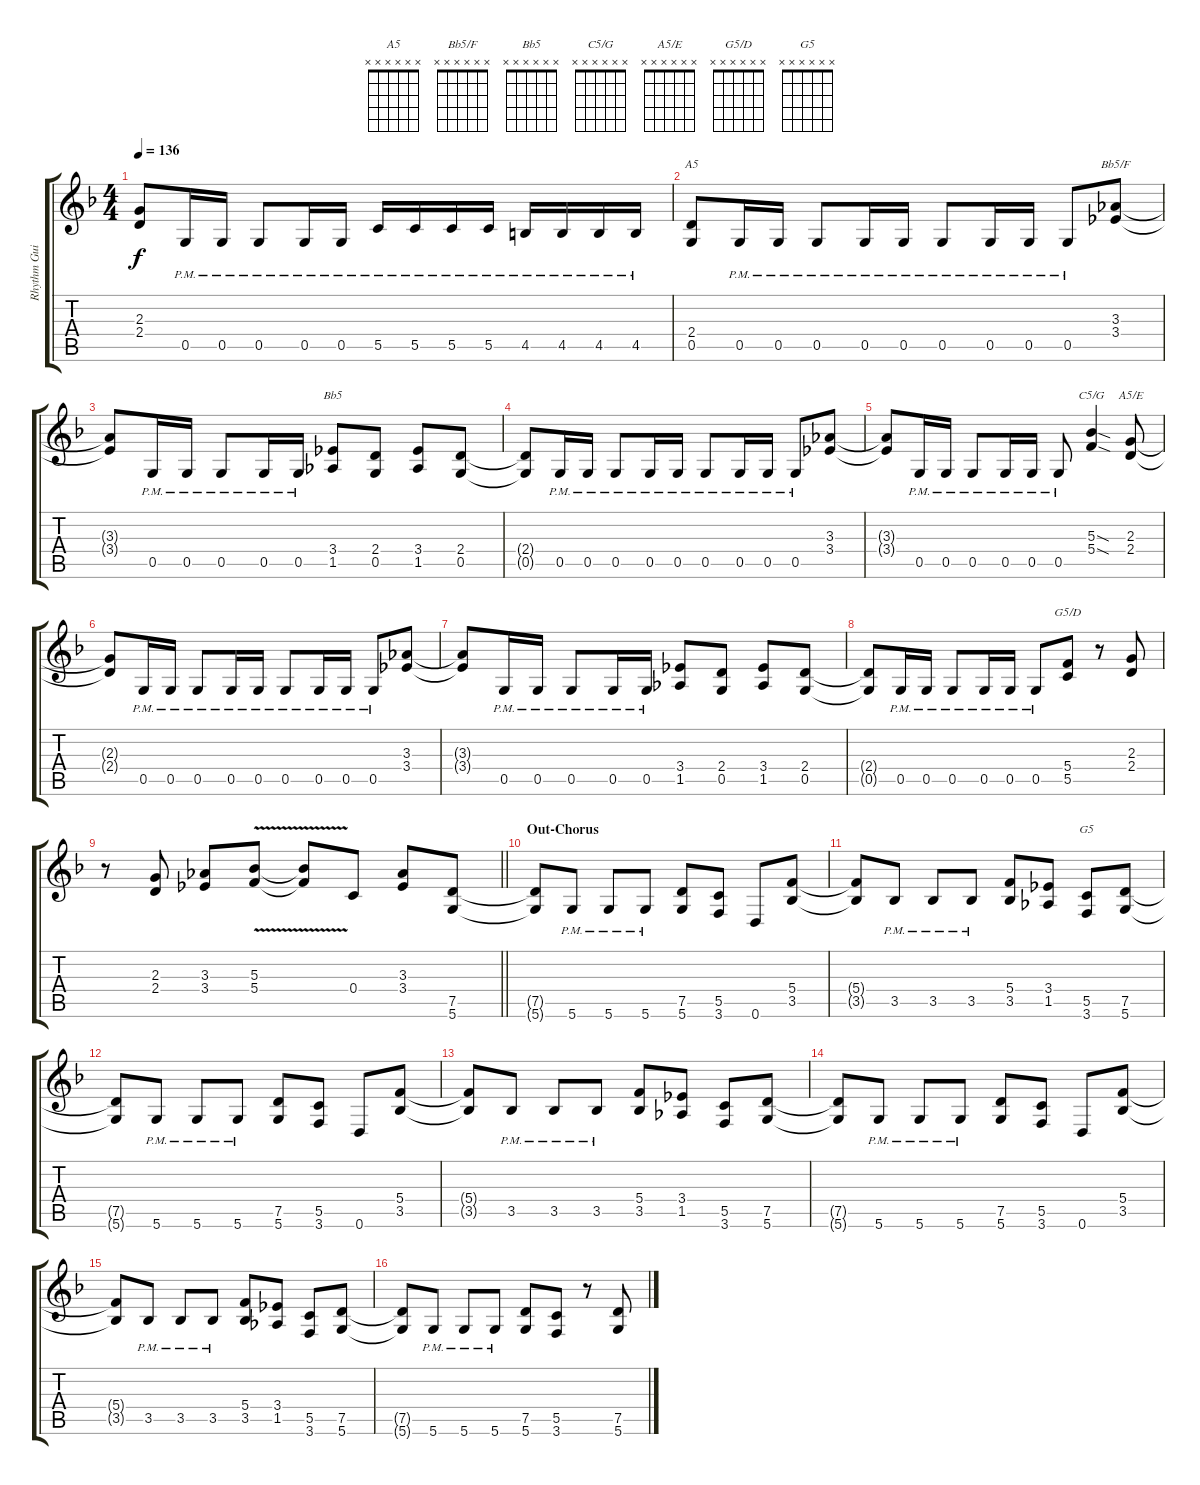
\track ("Rhythm Guitar 1" "Rhythm Gui") {instrument distortionguitar}
\staff {score tabs}
\tuning (D4 A3 F3 C3 G2 D2) {hide}
\chord ("A5" x x x x x x)
\chord ("Bb5/F" x x x x x x)
\chord ("Bb5" x x x x x x)
\chord ("C5/G" x x x x x x)
\chord ("A5/E" x x x x x x)
\chord ("G5/D" x x x x x x)
\chord ("G5" x x x x x x)
\ts (4 4)
\tempo 136
\clef g2
\ks dminor
(2.3{t} 2.4{t}).8{dy f} 0.5{pm}.16 0.5{pm}.16 0.5{pm}.8 0.5{pm}.16 0.5{pm}.16 5.5{pm}.16 5.5{pm}.16 5.5{pm}.16 5.5{pm}.16 4.5{pm}.16 4.5{pm}.16 4.5{pm}.16 4.5{pm}.16 |
(2.4 0.5).8{ch "A5"} 0.5{pm}.16 0.5{pm}.16 0.5{pm}.8 0.5{pm}.16 0.5{pm}.16 0.5{pm}.8 0.5{pm}.16 0.5{pm}.16 0.5{pm}.8 (3.3 3.4).8{ch "Bb5/F"} |
(3.3{t} 3.4{t}).8 0.5{pm}.16 0.5{pm}.16 0.5{pm}.8 0.5{pm}.16 0.5{pm}.16 (3.4 1.5).8{ch "Bb5"} (2.4 0.5).8 (3.4 1.5).8 (2.4 0.5).8 |
(2.4{t} 0.5{t}).8 0.5{pm}.16 0.5{pm}.16 0.5{pm}.8 0.5{pm}.16 0.5{pm}.16 0.5{pm}.8 0.5{pm}.16 0.5{pm}.16 0.5{pm}.8 (3.3 3.4).8 |
(3.3{t} 3.4{t}).8 0.5{pm}.16 0.5{pm}.16 0.5{pm}.8 0.5{pm}.16 0.5{pm}.16 0.5{pm}.8 (5.3{sod} 5.4{sod}).4{ch "C5/G"} (2.3 2.4).8{ch "A5/E"} |
(2.3{t} 2.4{t}).8 0.5{pm}.16 0.5{pm}.16 0.5{pm}.8 0.5{pm}.16 0.5{pm}.16 0.5{pm}.8 0.5{pm}.16 0.5{pm}.16 0.5{pm}.8 (3.3 3.4).8 |
(3.3{t} 3.4{t}).8 0.5{pm}.16 0.5{pm}.16 0.5{pm}.8 0.5{pm}.16 0.5{pm}.16 (3.4 1.5).8 (2.4 0.5).8 (3.4 1.5).8 (2.4 0.5).8 |
(2.4{t} 0.5{t}).8 0.5{pm}.16 0.5{pm}.16 0.5{pm}.8 0.5{pm}.16 0.5{pm}.16 0.5{pm}.8 (5.4 5.5).8{ch "G5/D"} r.8 (2.3 2.4).8 |
\barLineRight lightlight
r.8 (2.3 2.4).8 (3.3 3.4).8 (5.3{v} 5.4{v}).8 (5.3{v t} 5.4{v t}).8 0.4.8 (3.3 3.4).8 (7.5 5.6).8 |
\section ("" "Out-Chorus")
(7.5{t} 5.6{t}).8 5.6{pm}.8 5.6{pm}.8 5.6{pm}.8 (7.5 5.6).8 (5.5 3.6).8 0.6.8 (5.4 3.5).8 |
(5.4{t} 3.5{t}).8 3.5{pm}.8 3.5{pm}.8 3.5{pm}.8 (5.4 3.5).8 (3.4 1.5).8 (5.5 3.6).8{ch "G5"} (7.5 5.6).8 |
(7.5{t} 5.6{t}).8 5.6{pm}.8 5.6{pm}.8 5.6{pm}.8 (7.5 5.6).8 (5.5 3.6).8 0.6.8 (5.4 3.5).8 |
(5.4{t} 3.5{t}).8 3.5{pm}.8 3.5{pm}.8 3.5{pm}.8 (5.4 3.5).8 (3.4 1.5).8 (5.5 3.6).8 (7.5 5.6).8 |
(7.5{t} 5.6{t}).8 5.6{pm}.8 5.6{pm}.8 5.6{pm}.8 (7.5 5.6).8 (5.5 3.6).8 0.6.8 (5.4 3.5).8 |
(5.4{t} 3.5{t}).8 3.5{pm}.8 3.5{pm}.8 3.5{pm}.8 (5.4 3.5).8 (3.4 1.5).8 (5.5 3.6).8 (7.5 5.6).8 |
(7.5{t} 5.6{t}).8 5.6{pm}.8 5.6{pm}.8 5.6{pm}.8 (7.5 5.6).8 (5.5 3.6).8 r.8 (7.5 5.6).8
